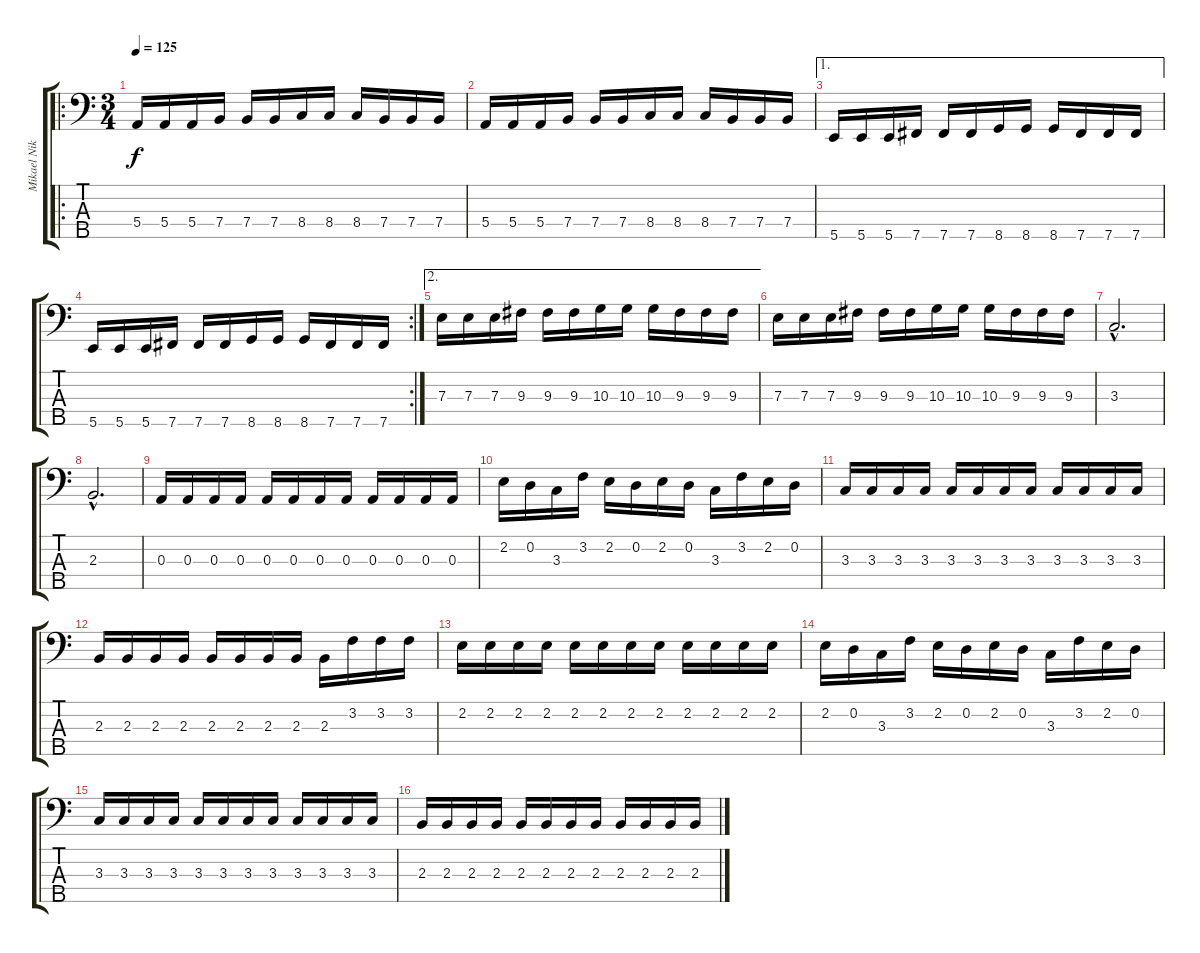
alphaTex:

\track ("Mikael Niklasson" "Mikael Nik") {instrument electricbassfinger}
\staff {score tabs}
\tuning (G2 D2 A1 E1 B0) {hide}
\ro
\ts (3 4)
\tempo 125
\clef f4
\ks c
5.4.16{dy f} 5.4.16 5.4.16 7.4.16 7.4.16 7.4.16 8.4.16 8.4.16 8.4.16 7.4.16 7.4.16 7.4.16 |
5.4.16 5.4.16 5.4.16 7.4.16 7.4.16 7.4.16 8.4.16 8.4.16 8.4.16 7.4.16 7.4.16 7.4.16 |
\ae 1
5.5.16 5.5.16 5.5.16 7.5.16 7.5.16 7.5.16 8.5.16 8.5.16 8.5.16 7.5.16 7.5.16 7.5.16 |
\rc 2
5.5.16 5.5.16 5.5.16 7.5.16 7.5.16 7.5.16 8.5.16 8.5.16 8.5.16 7.5.16 7.5.16 7.5.16 |
\ae 2
7.3.16 7.3.16 7.3.16 9.3.16 9.3.16 9.3.16 10.3.16 10.3.16 10.3.16 9.3.16 9.3.16 9.3.16 |
7.3.16 7.3.16 7.3.16 9.3.16 9.3.16 9.3.16 10.3.16 10.3.16 10.3.16 9.3.16 9.3.16 9.3.16 |
3.3{hac}.2{d} |
2.3{hac}.2{d} |
0.3.16 0.3.16 0.3.16 0.3.16 0.3.16 0.3.16 0.3.16 0.3.16 0.3.16 0.3.16 0.3.16 0.3.16 |
2.2.16 0.2.16 3.3.16 3.2.16 2.2.16 0.2.16 2.2.16 0.2.16 3.3.16 3.2.16 2.2.16 0.2.16 |
3.3.16 3.3.16 3.3.16 3.3.16 3.3.16 3.3.16 3.3.16 3.3.16 3.3.16 3.3.16 3.3.16 3.3.16 |
2.3.16 2.3.16 2.3.16 2.3.16 2.3.16 2.3.16 2.3.16 2.3.16 2.3.16 3.2.16 3.2.16 3.2.16 |
2.2.16 2.2.16 2.2.16 2.2.16 2.2.16 2.2.16 2.2.16 2.2.16 2.2.16 2.2.16 2.2.16 2.2.16 |
2.2.16 0.2.16 3.3.16 3.2.16 2.2.16 0.2.16 2.2.16 0.2.16 3.3.16 3.2.16 2.2.16 0.2.16 |
3.3.16 3.3.16 3.3.16 3.3.16 3.3.16 3.3.16 3.3.16 3.3.16 3.3.16 3.3.16 3.3.16 3.3.16 |
2.3.16 2.3.16 2.3.16 2.3.16 2.3.16 2.3.16 2.3.16 2.3.16 2.3.16 2.3.16 2.3.16 2.3.16
